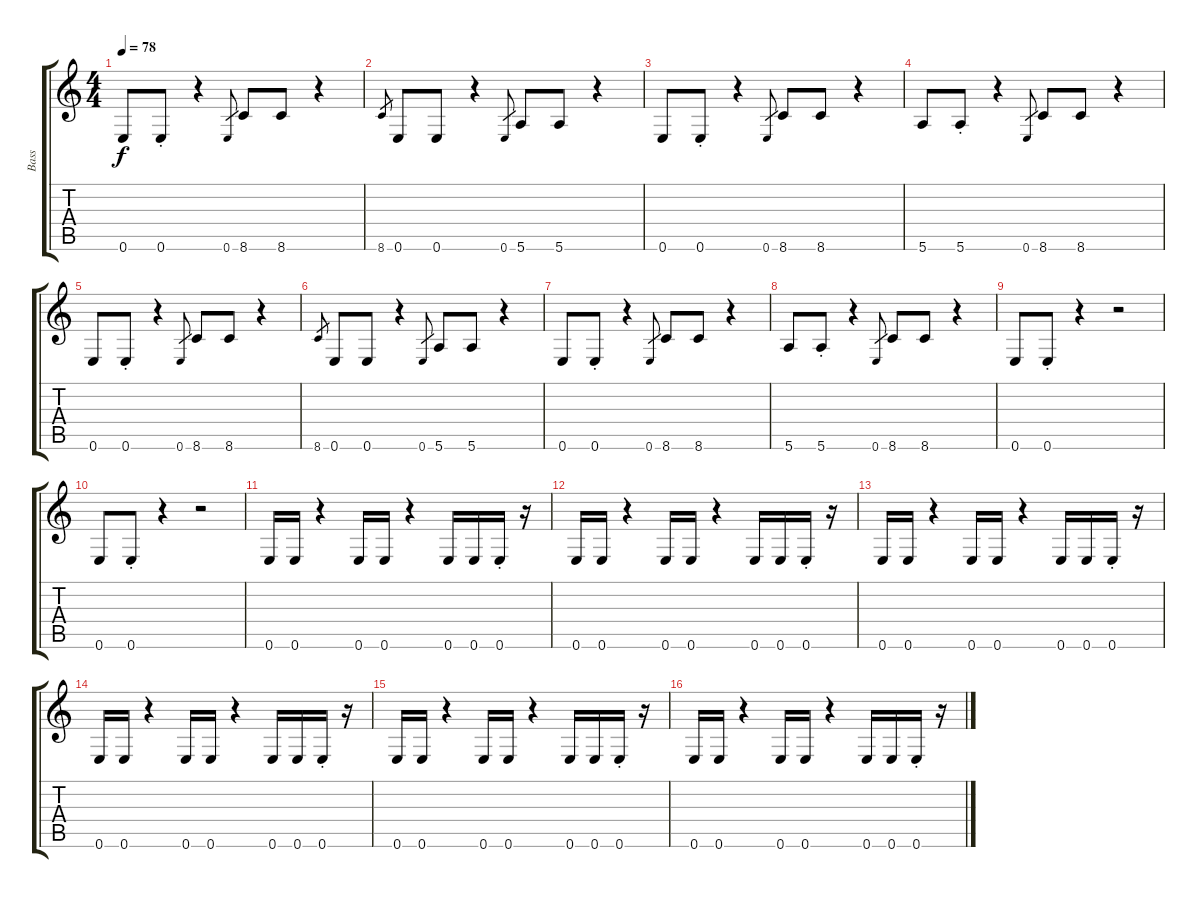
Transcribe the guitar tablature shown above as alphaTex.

\track ("Bass " "Bass ") {instrument electricbassfinger}
\staff {score tabs}
\tuning (E4 B3 G3 D3 A2 E2) {hide}
\ts (4 4)
\tempo 78
\clef g2
\ks c
0.6.8{dy f} 0.6{st}.8 r.4 0.6.8{gr} 8.6.8 8.6.8 r.4 |
8.6.8{gr} 0.6.8 0.6.8 r.4 0.6.8{gr} 5.6.8 5.6.8 r.4 |
0.6.8 0.6{st}.8 r.4 0.6.8{gr} 8.6.8 8.6.8 r.4 |
5.6.8 5.6{st}.8 r.4 0.6.8{gr} 8.6.8 8.6.8 r.4 |
0.6.8 0.6{st}.8 r.4 0.6.8{gr} 8.6.8 8.6.8 r.4 |
8.6.8{gr} 0.6.8 0.6.8 r.4 0.6.8{gr} 5.6.8 5.6.8 r.4 |
0.6.8 0.6{st}.8 r.4 0.6.8{gr} 8.6.8 8.6.8 r.4 |
5.6.8 5.6{st}.8 r.4 0.6.8{gr} 8.6.8 8.6.8 r.4 |
0.6.8 0.6{st}.8 r.4 r.2 |
0.6.8 0.6{st}.8 r.4 r.2 |
0.6.16 0.6.16 r.4 0.6.16 0.6.16 r.4 0.6.16 0.6.16 0.6{st}.16 r.16 |
0.6.16 0.6.16 r.4 0.6.16 0.6.16 r.4 0.6.16 0.6.16 0.6{st}.16 r.16 |
0.6.16 0.6.16 r.4 0.6.16 0.6.16 r.4 0.6.16 0.6.16 0.6{st}.16 r.16 |
0.6.16 0.6.16 r.4 0.6.16 0.6.16 r.4 0.6.16 0.6.16 0.6{st}.16 r.16 |
0.6.16 0.6.16 r.4 0.6.16 0.6.16 r.4 0.6.16 0.6.16 0.6{st}.16 r.16 |
0.6.16 0.6.16 r.4 0.6.16 0.6.16 r.4 0.6.16 0.6.16 0.6{st}.16 r.16
